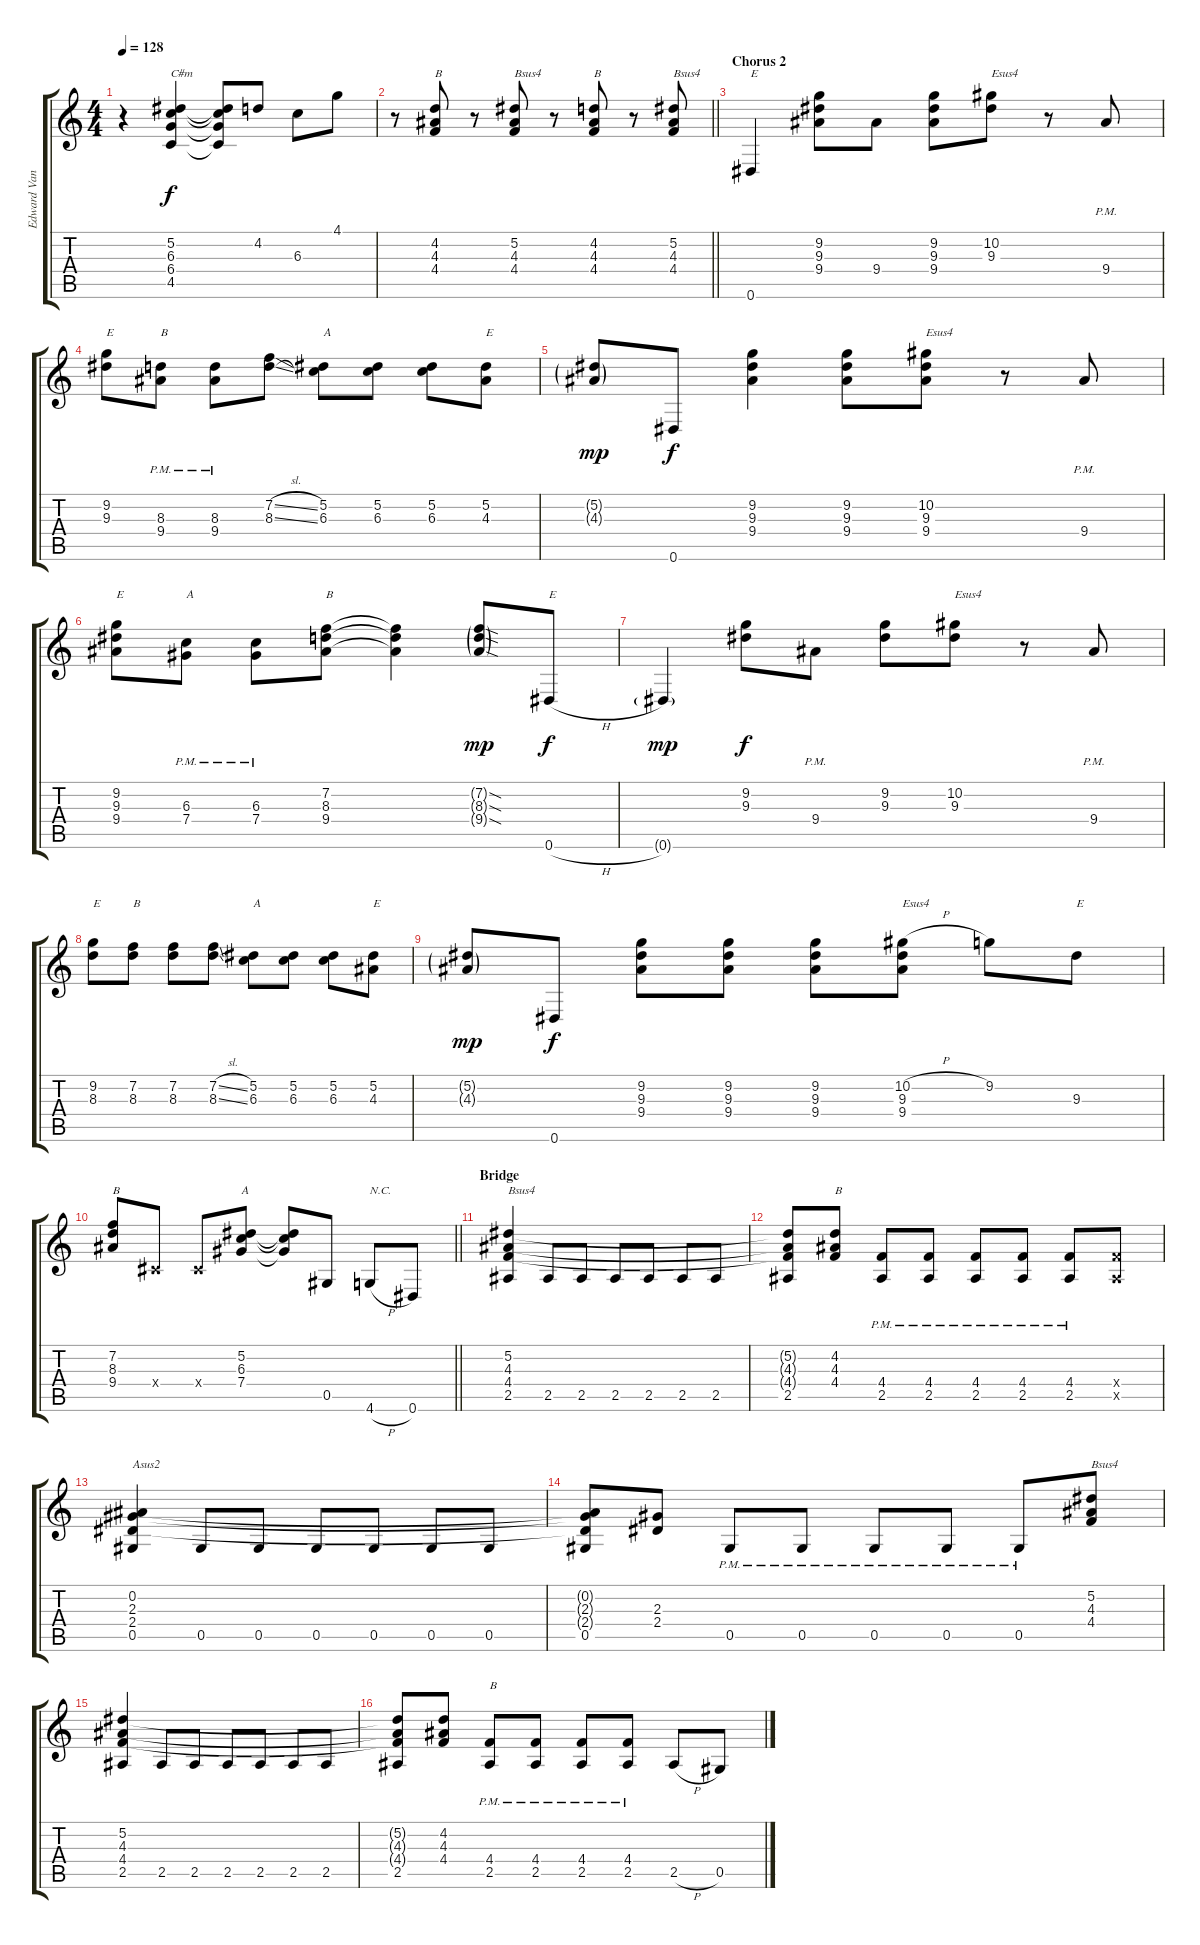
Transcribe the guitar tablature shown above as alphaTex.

\track ("Edward Van Halen" "Edward Van") {instrument overdrivenguitar}
\staff {score tabs}
\tuning (Eb4 Bb3 Gb3 Db3 Ab2 Eb2) {hide}
\ts (4 4)
\tempo 128
\clef g2
\ks c
r.4{dy f} (5.2 6.3 6.4 4.5).4{txt "C#m"} (5.2{t} 6.3{t} 6.4{t} 4.5{t}).8 4.2.8 6.3.8 4.1.8 |
\barLineRight lightlight
r.8 (4.2 4.3 4.4).8{txt "B"} r.8 (5.2 4.3 4.4).8{txt "Bsus4"} r.8 (4.2 4.3 4.4).8{txt "B"} r.8 (5.2 4.3 4.4).8{txt "Bsus4"} |
\section ("" "Chorus 2")
0.6.4{txt "E"} (9.2 9.3 9.4).8 9.4.8 (9.2 9.3 9.4).8 (10.2 9.3).8{txt "Esus4"} r.8 9.4{pm}.8 |
(9.2 9.3).8{txt "E"} (8.3{pm} 9.4).8{txt "B"} (8.3{pm} 9.4).8 (7.2{sl} 8.3{sl}).8 (5.2 6.3).8{txt "A"} (5.2 6.3).8 (5.2 6.3).8 (5.2 4.3).8{txt "E"} |
(5.2{g} 4.3{g}).8{dy mp} 0.6.8{dy f} (9.2 9.3 9.4).4 (9.2 9.3 9.4).8 (10.2 9.3 9.4).8{txt "Esus4"} r.8 9.4{pm}.8 |
(9.2 9.3 9.4).8{txt "E"} (6.3{pm} 7.4).8{txt "A"} (6.3{pm} 7.4).8 (7.2 8.3 9.4).8{txt "B"} (7.2{t} 8.3{t} 9.4{t}).4 (7.2{sod g} 8.3{sod g} 9.4{sod g}).8{dy mp} 0.6{h}.8{txt "E" dy f} |
0.6{g}.4{dy mp} (9.2 9.3).8{dy f} 9.4{pm}.8 (9.2 9.3).8 (10.2 9.3).8{txt "Esus4"} r.8 9.4{pm}.8 |
(9.2 8.3).8{txt "E"} (7.2 8.3).8{txt "B"} (7.2 8.3).8 (7.2{sl} 8.3{sl}).8 (5.2 6.3).8{txt "A"} (5.2 6.3).8 (5.2 6.3).8 (5.2 4.3).8{txt "E"} |
(5.2{g} 4.3{g}).8{dy mp} 0.6.8{dy f} (9.2 9.3 9.4).8 (9.2 9.3 9.4).8 (9.2 9.3 9.4).8 (10.2{h} 9.3 9.4).8{txt "Esus4"} 9.2.8 9.3.8{txt "E"} |
\barLineRight lightlight
(7.2 8.3 9.4).8{txt "B"} 0.4{x}.8 0.4{x}.8 (5.2 6.3 7.4).8{txt "A"} (5.2{t} 6.3{t} 7.4{t}).8 0.5.8 4.6{h}.8{txt "N.C."} 0.6.8 |
\section ("" "Bridge")
(5.2 4.3 4.4 2.5).4{txt "Bsus4"} 2.5.8 2.5.8 2.5.8 2.5.8 2.5.8 2.5.8 |
(5.2{t} 4.3{t} 4.4{t} 2.5).8 (4.2 4.3 4.4).8{txt "B"} (4.4{pm} 2.5).8 (4.4{pm} 2.5).8 (4.4{pm} 2.5).8 (4.4{pm} 2.5).8 (4.4{pm} 2.5).8 (4.4{x} 2.5{x}).8 |
(0.2 2.3 2.4 0.5).4{txt "Asus2"} 0.5.8 0.5.8 0.5.8 0.5.8 0.5.8 0.5.8 |
(0.2{t} 2.3{t} 2.4{t} 0.5).8 (2.3 2.4).8 0.5{pm}.8 0.5{pm}.8 0.5{pm}.8 0.5{pm}.8 0.5{pm}.8 (5.2 4.3 4.4).8{txt "Bsus4"} |
(5.2 4.3 4.4 2.5).4 2.5.8 2.5.8 2.5.8 2.5.8 2.5.8 2.5.8 |
(5.2{t} 4.3{t} 4.4{t} 2.5).8 (4.2 4.3 4.4).8 (4.4{pm} 2.5).8{txt "B"} (4.4{pm} 2.5).8 (4.4{pm} 2.5).8 (4.4{pm} 2.5).8 2.5{h}.8 0.5.8
